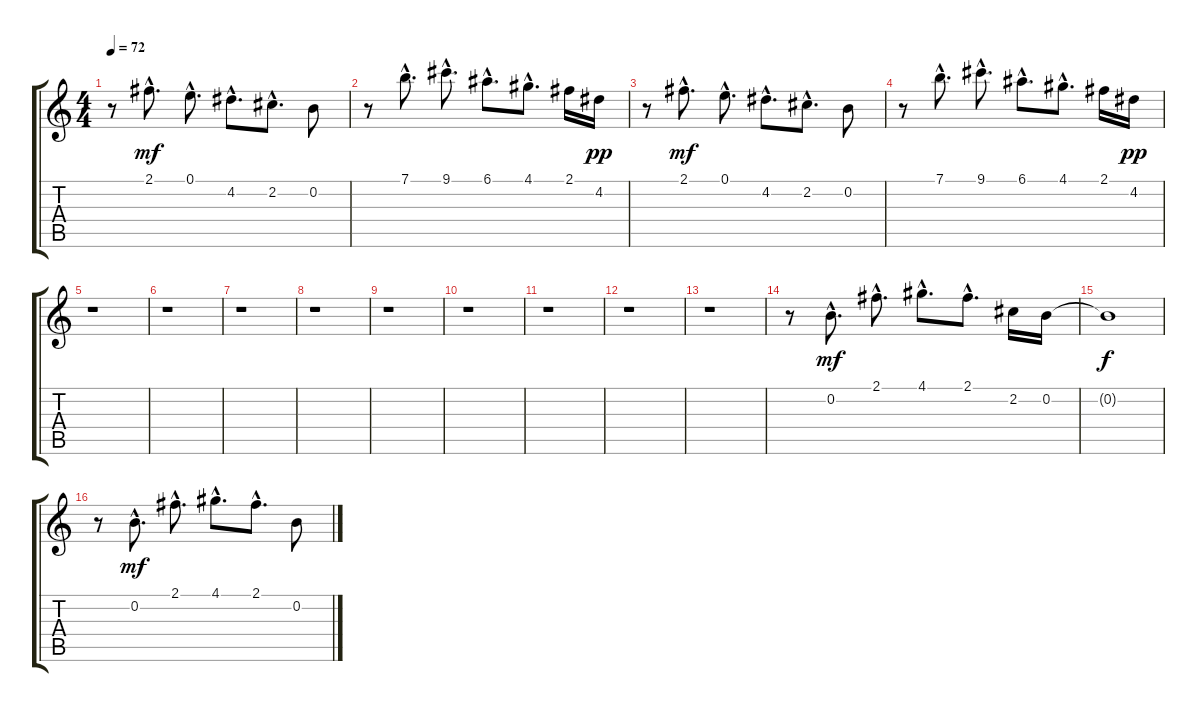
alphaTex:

\track "" {instrument acousticguitarsteel}
\staff {score tabs}
\tuning (E4 B3 G3 D3 A2 E2) {hide}
\ts (4 4)
\tempo 72
\clef g2
\ks c
r.8{dy mf instrument acousticguitarsteel} 2.1{hac}.8{d} 0.1{hac}.8{d} 4.2{hac}.8{d} 2.2{hac}.8{d} 0.2.8 |
r.8 7.1{hac}.8{d} 9.1{hac}.8{d} 6.1{hac}.8{d} 4.1{hac}.8{d} 2.1.16 4.2.16{dy pp} |
r.8 2.1{hac}.8{d dy mf} 0.1{hac}.8{d} 4.2{hac}.8{d} 2.2{hac}.8{d} 0.2.8 |
r.8 7.1{hac}.8{d} 9.1{hac}.8{d} 6.1{hac}.8{d} 4.1{hac}.8{d} 2.1.16 4.2.16{dy pp} |
r.1 |
r.1 |
r.1 |
r.1 |
r.1 |
r.1 |
r.1 |
r.1 |
r.1 |
r.8 0.2{hac}.8{d dy mf} 2.1{hac}.8{d} 4.1{hac}.8{d} 2.1{hac}.8{d} 2.2.16 0.2.16 |
0.2{t}.1{dy f} |
r.8 0.2{hac}.8{d dy mf} 2.1{hac}.8{d} 4.1{hac}.8{d} 2.1{hac}.8{d} 0.2.8
